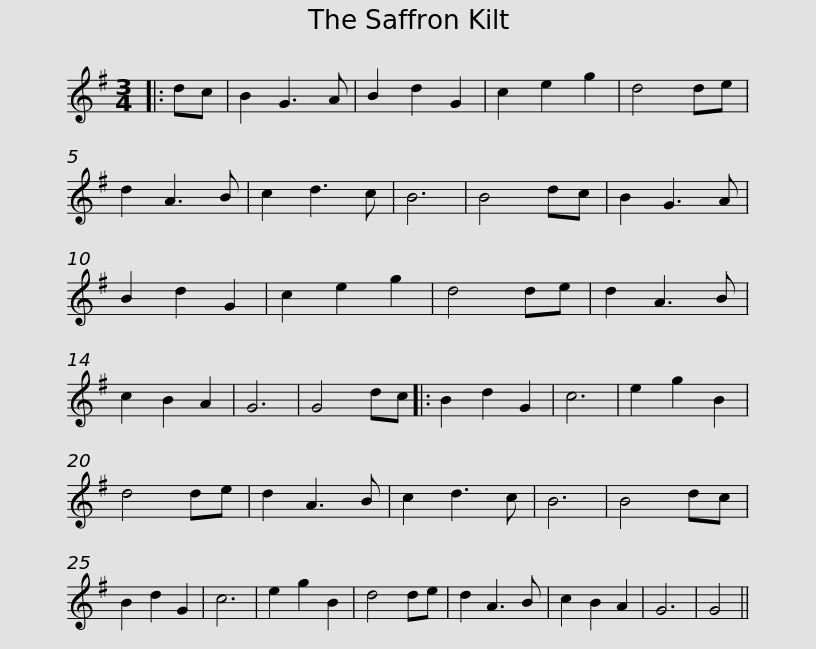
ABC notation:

X:1
L:1/8
M:3/4
I:linebreak $
K:G
V:1 treble
V:1
|: dc | B2 G3 A | B2 d2 G2 | c2 e2 g2 | d4 de | %5
 d2 A3 B | c2 d3 c | B6 | B4 dc | B2 G3 A | %10
 B2 d2 G2 | c2 e2 g2 |$ d4 de | d2 A3 B | c2 B2 A2 | %15
 G6 | G4 dc |: B2 d2 G2 | c6 | e2 g2 B2 | %20
 d4 de | d2 A3 B | c2 d3 c | B6 | B4 dc |$ %25
 B2 d2 G2 | c6 | e2 g2 B2 | d4 de | d2 A3 B | %30
 c2 B2 A2 | G6 | G4 || %33
